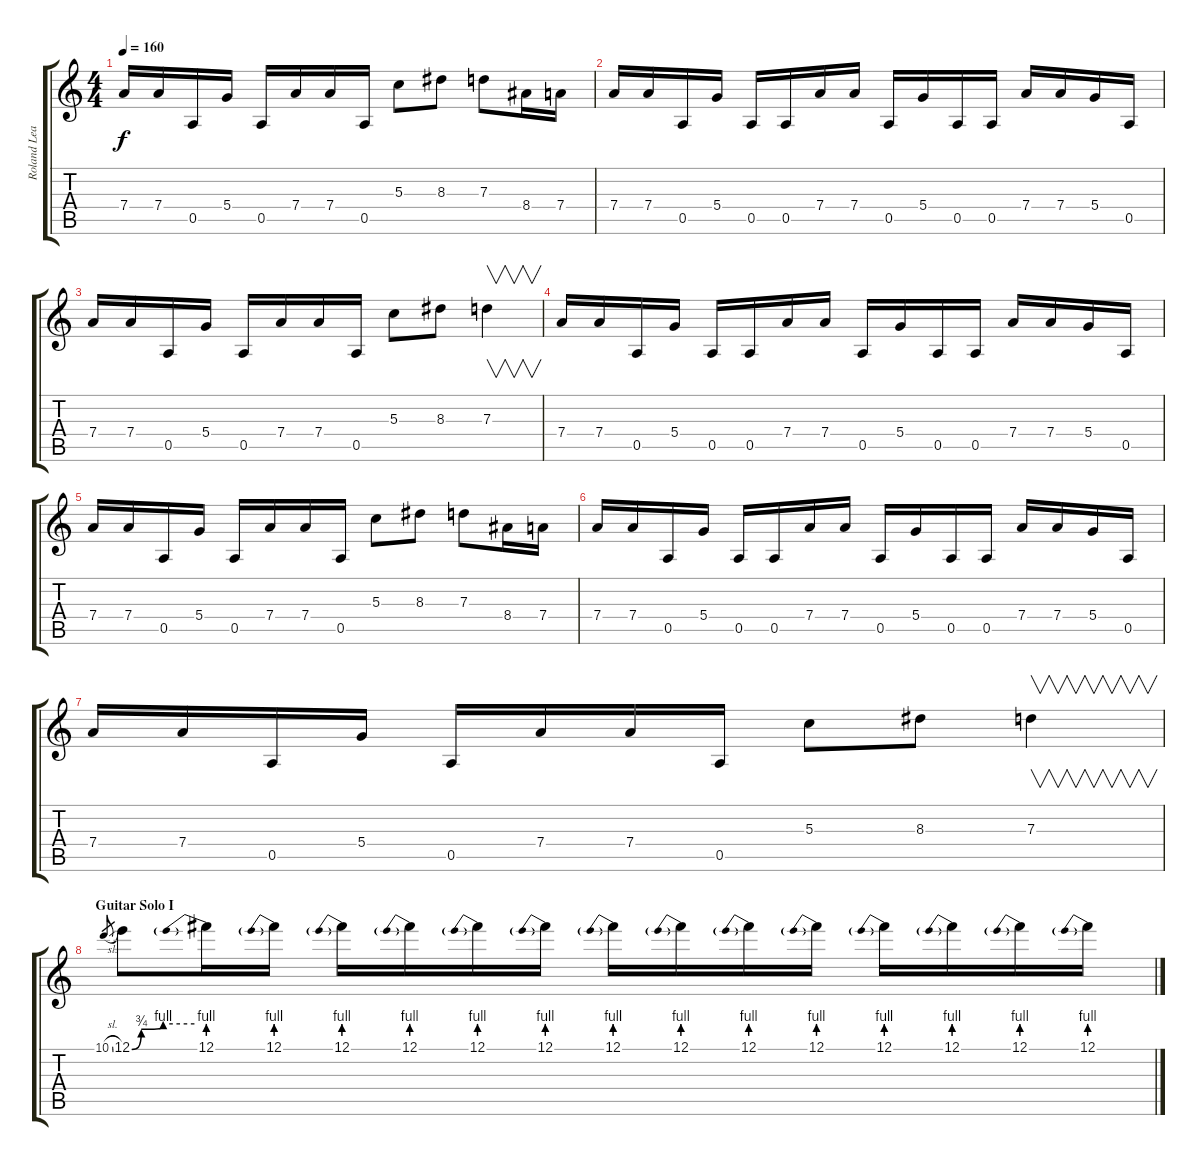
\track ("Roland Lead" "Roland Lea") {instrument overdrivenguitar}
\staff {score tabs}
\tuning (E4 B3 G3 D3 A2 E2) {hide}
\ts (4 4)
\tempo 160
\clef g2
\ks c
7.4.16{dy f} 7.4.16 0.5.16 5.4.16 0.5.16 7.4.16 7.4.16 0.5.16 5.3.8 8.3.8 7.3.8 8.4.16 7.4.16 |
7.4.16 7.4.16 0.5.16 5.4.16 0.5.16 0.5.16 7.4.16 7.4.16 0.5.16 5.4.16 0.5.16 0.5.16 7.4.16 7.4.16 5.4.16 0.5.16 |
7.4.16 7.4.16 0.5.16 5.4.16 0.5.16 7.4.16 7.4.16 0.5.16 5.3.8 8.3.8 7.3.4{v} |
7.4.16 7.4.16 0.5.16 5.4.16 0.5.16 0.5.16 7.4.16 7.4.16 0.5.16 5.4.16 0.5.16 0.5.16 7.4.16 7.4.16 5.4.16 0.5.16 |
7.4.16 7.4.16 0.5.16 5.4.16 0.5.16 7.4.16 7.4.16 0.5.16 5.3.8 8.3.8 7.3.8 8.4.16 7.4.16 |
7.4.16 7.4.16 0.5.16 5.4.16 0.5.16 0.5.16 7.4.16 7.4.16 0.5.16 5.4.16 0.5.16 0.5.16 7.4.16 7.4.16 5.4.16 0.5.16 |
7.4.16 7.4.16 0.5.16 5.4.16 0.5.16 7.4.16 7.4.16 0.5.16 5.3.8 8.3.8 7.3.4{v} |
\section ("" "Guitar Solo I")
10.1{sl}.8{gr} 12.1{be (custom 0 0 9 3 30 4 60 4)}.8 12.1{be (prebend 0 4 60 4)}.16 12.1{be (prebend 0 4 60 4)}.16 12.1{be (prebend 0 4 60 4)}.16 12.1{be (prebend 0 4 60 4)}.16 12.1{be (prebend 0 4 60 4)}.16 12.1{be (prebend 0 4 60 4)}.16 12.1{be (prebend 0 4 60 4)}.16 12.1{be (prebend 0 4 60 4)}.16 12.1{be (prebend 0 4 60 4)}.16 12.1{be (prebend 0 4 60 4)}.16 12.1{be (prebend 0 4 60 4)}.16 12.1{be (prebend 0 4 60 4)}.16 12.1{be (prebend 0 4 60 4)}.16 12.1{be (prebend 0 4 60 4)}.16
